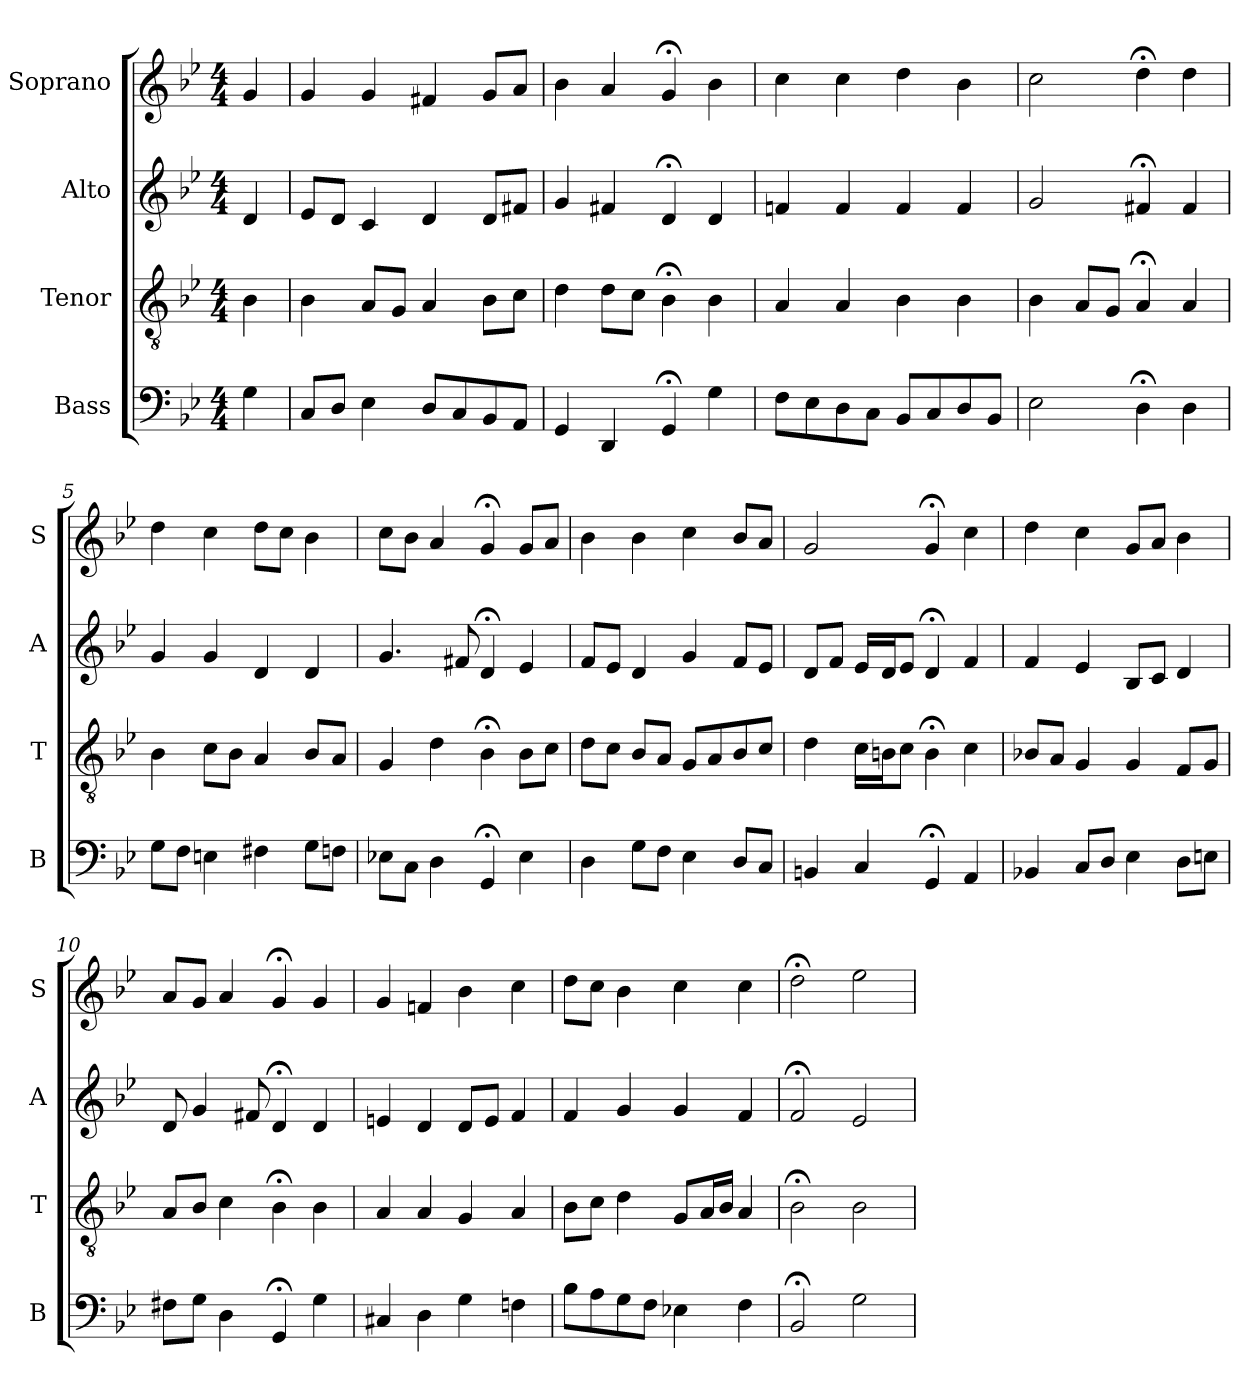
**kern	**kern	**kern	**kern
*part4	*part3	*part2	*part1
*staff4	*staff3	*staff2	*staff1
*I"Bass	*I"Tenor	*I"Alto	*I"Soprano
*I'B	*I'T	*I'A	*I'S
*clefF4	*clefGv2	*clefG2	*clefG2
*k[b-e-]	*k[b-e-]	*k[b-e-]	*k[b-e-]
*g:	*g:	*g:	*g:
*M4/4	*M4/4	*M4/4	*M4/4
*MM100	*MM100	*MM100	*MM100
=	=	=	=
4G	4B-	4d	4g
=1	=1	=1	=1
8CL	4B-	8e-L	4g
8DJ	.	8dJ	.
4E-	8AL	4c	4g
.	8GJ	.	.
8DL	4A	4d	4f#X
8C	.	.	.
8BB-	8B-L	8dL	8gL
8AAJ	8cJ	8f#XJ	8aJ
=2	=2	=2	=2
4GG	4d	4g	4b-
4DD	8dL	4f#X	4a
.	8cJ	.	.
4GG;<	4B-;<	4d;<	4g;<
4G	4B-	4d	4b-
=3	=3	=3	=3
8FL	4A	4fn	4cc
8E-	.	.	.
8D	4A	4f	4cc
8CJ	.	.	.
8BB-L	4B-	4f	4dd
8C	.	.	.
8D	4B-	4f	4b-
8BB-J	.	.	.
=4	=4	=4	=4
2E-	4B-	2g	2cc
.	8AL	.	.
.	8GJ	.	.
4D;<	4A;<	4f#X;<	4dd;<
4D	4A	4f#	4dd
=5	=5	=5	=5
8GL	4B-	4g	4dd
8FJ	.	.	.
4En	8cL	4g	4cc
.	8B-J	.	.
4F#X	4A	4d	8ddL
.	.	.	8ccJ
8GL	8B-L	4d	4b-
8FnJ	8AJ	.	.
=6	=6	=6	=6
8E-XL	4G	4.g	8ccL
8CJ	.	.	8b-J
4D	4d	.	4a
.	.	8f#X	.
4GG;<	4B-;<	4d;<	4g;<
4E-	8B-L	4e-	8gL
.	8cJ	.	8aJ
=7	=7	=7	=7
4D	8dL	8fL	4b-
.	8cJ	8e-J	.
8GL	8B-L	4d	4b-
8FJ	8AJ	.	.
4E-	8GL	4g	4cc
.	8A	.	.
8DL	8B-	8fL	8b-L
8CJ	8cJ	8e-J	8aJ
=8	=8	=8	=8
4BBn	4d	8dL	2g
.	.	8fJ	.
4C	16cLL	16e-LL	.
.	16BnJ	16dJ	.
.	8cJ	8e-J	.
4GG;<	4B;<	4d;<	4g;<
4AA	4c	4f	4cc
=9	=9	=9	=9
4BB-X	8B-XL	4f	4dd
.	8AJ	.	.
8CL	4G	4e-	4cc
8DJ	.	.	.
4E-	4G	8B-L	8gL
.	.	8cJ	8aJ
8DL	8FL	4d	4b-
8EnJ	8GJ	.	.
=10	=10	=10	=10
8F#XL	8AL	8d	8aL
8GJ	8B-J	4g	8gJ
4D	4c	.	4a
.	.	8f#X	.
4GG;<	4B-;<	4d;<	4g;<
4G	4B-	4d	4g
=11	=11	=11	=11
4C#X	4A	4en	4g
4D	4A	4d	4fn
4G	4G	8dL	4b-
.	.	8eJ	.
4Fn	4A	4f	4cc
=12	=12	=12	=12
8B-L	8B-L	4f	8ddL
8A	8cJ	.	8ccJ
8G	4d	4g	4b-
8FJ	.	.	.
4E-X	8GL	4g	4cc
.	16AL	.	.
.	16B-JJ	.	.
4F	4A	4f	4cc
=13	=13	=13	=13
2BB-;<	2B-;<	2f;<	2dd;<
2G	2B-	2e-	2ee-
=	=	=	=
*-	*-	*-	*-
